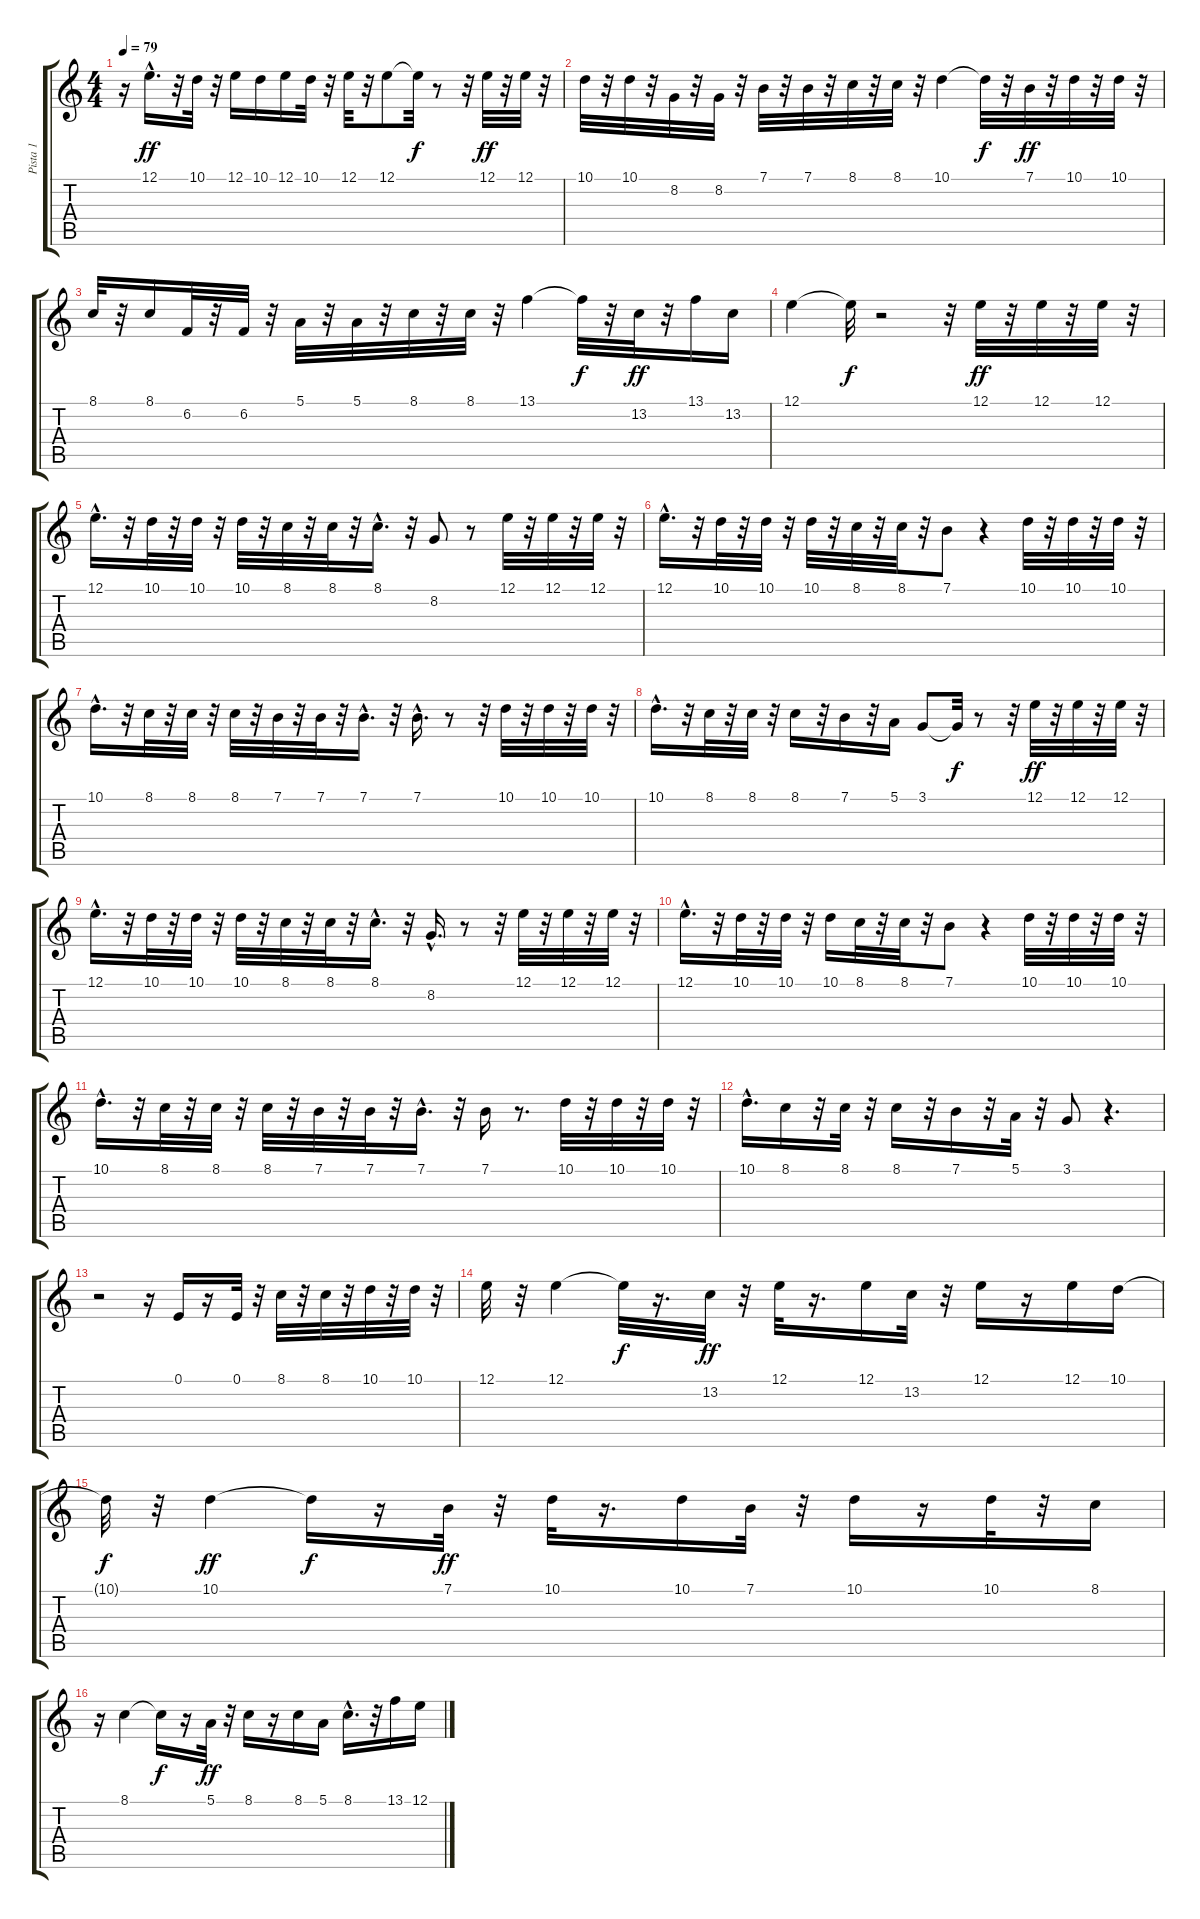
\track ("Pista 1" "Pista 1") {instrument flute}
\staff {score tabs}
\tuning (E4 B3 G3 D3 A2 E2) {hide}
\ts (4 4)
\tempo 79
\clef g2
\ks c
r.16{dy f} 12.1{hac}.16{d dy ff} r.32 10.1.32 r.32 12.1.16 10.1.16 12.1.16 10.1.32 r.32 12.1.32 r.32 12.1.8 12.1{t}.32{dy f} r.8 r.32 12.1.32{dy ff} r.32 12.1.32 r.32 |
10.1.32 r.32 10.1.32 r.32 8.2.32 r.32 8.2.32 r.32 7.1.32 r.32 7.1.32 r.32 8.1.32 r.32 8.1.32 r.32 10.1.4 10.1{t}.32{dy f} r.32 7.1.32{dy ff} r.32 10.1.32 r.32 10.1.32 r.32 |
8.1.32 r.32 8.1.16 6.2.32 r.32 6.2.32 r.32 5.1.32 r.32 5.1.32 r.32 8.1.32 r.32 8.1.32 r.32 13.1.4 13.1{t}.32{dy f} r.32 13.2.32{dy ff} r.32 13.1.16 13.2.16 |
12.1.4 12.1{t}.32{dy f} r.2 r.32 12.1.32{dy ff} r.32 12.1.32 r.32 12.1.32 r.32 |
12.1{hac}.16{d} r.32 10.1.32 r.32 10.1.32 r.32 10.1.32 r.32 8.1.32 r.32 8.1.32 r.32 8.1{hac}.16{d} r.32 8.2.8 r.8 12.1.32 r.32 12.1.32 r.32 12.1.32 r.32 |
12.1{hac}.16{d} r.32 10.1.32 r.32 10.1.32 r.32 10.1.32 r.32 8.1.32 r.32 8.1.32 r.32 7.1.8 r.4 10.1.32 r.32 10.1.32 r.32 10.1.32 r.32 |
10.1{hac}.16{d} r.32 8.1.32 r.32 8.1.32 r.32 8.1.32 r.32 7.1.32 r.32 7.1.32 r.32 7.1{hac}.16{d} r.32 7.1{hac}.16{d} r.8 r.32 10.1.32 r.32 10.1.32 r.32 10.1.32 r.32 |
10.1{hac}.16{d} r.32 8.1.32 r.32 8.1.32 r.32 8.1.16 r.32 7.1.16 r.32 5.1.16 3.1.8 3.1{t}.32{dy f} r.8 r.32 12.1.32{dy ff} r.32 12.1.32 r.32 12.1.32 r.32 |
12.1{hac}.16{d} r.32 10.1.32 r.32 10.1.32 r.32 10.1.32 r.32 8.1.32 r.32 8.1.32 r.32 8.1{hac}.16{d} r.32 8.2{hac}.16{d} r.8 r.32 12.1.32 r.32 12.1.32 r.32 12.1.32 r.32 |
12.1{hac}.16{d} r.32 10.1.32 r.32 10.1.32 r.32 10.1.16 8.1.32 r.32 8.1.32 r.32 7.1.8 r.4 10.1.32 r.32 10.1.32 r.32 10.1.32 r.32 |
10.1{hac}.16{d} r.32 8.1.32 r.32 8.1.32 r.32 8.1.32 r.32 7.1.32 r.32 7.1.32 r.32 7.1{hac}.16{d} r.32 7.1.16 r.8{d} 10.1.32 r.32 10.1.32 r.32 10.1.32 r.32 |
10.1{hac}.16{d} 8.1.16 r.32 8.1.32 r.32 8.1.16 r.32 7.1.16 r.32 5.1.32 r.32 3.1.8 r.4{d} |
r.2 r.16 0.1.16 r.16 0.1.32 r.32 8.1.32 r.32 8.1.32 r.32 10.1.32 r.32 10.1.32 r.32 |
12.1.32 r.32 12.1.4 12.1{t}.32{dy f} r.16{d} 13.2.32{dy ff} r.32 12.1.32 r.16{d} 12.1.16 13.2.32 r.32 12.1.16 r.16 12.1.16 10.1.16 |
10.1{t}.32{dy f} r.32 10.1.4{dy ff} 10.1{t}.16{dy f} r.16 7.1.32{dy ff} r.32 10.1.32 r.16{d} 10.1.16 7.1.32 r.32 10.1.16 r.16 10.1.32 r.32 8.1.16 |
r.16 8.1.4 8.1{t}.16{dy f} r.16 5.1.32{dy ff} r.32 8.1.16 r.16 8.1.16 5.1.16 8.1{hac}.16{d} r.32 13.1.16 12.1.16
